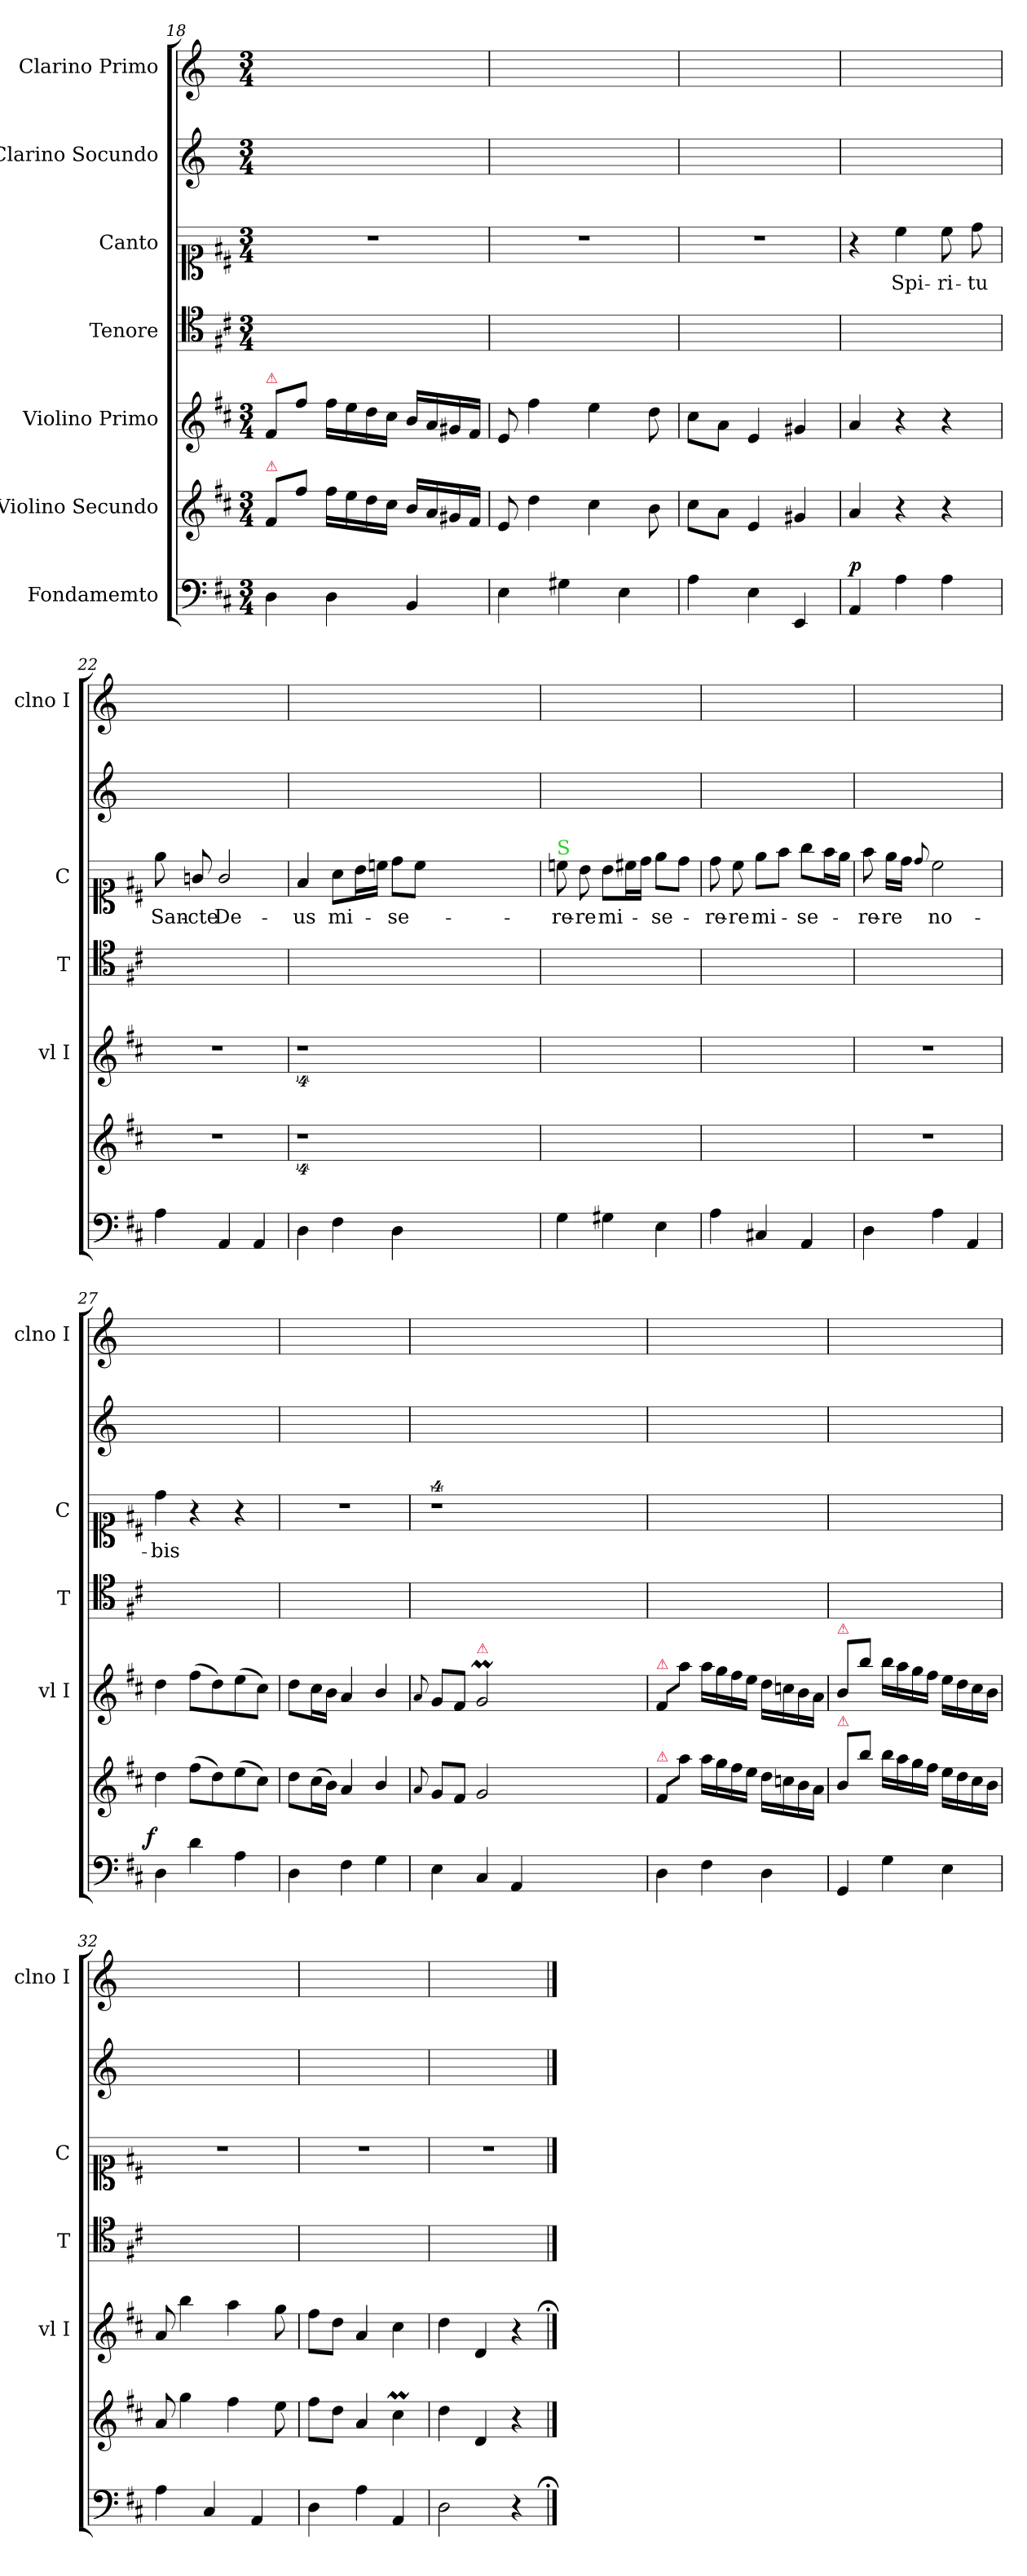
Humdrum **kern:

**kern	**dynam	**kern	**kern	**kern	**kern	**text	**kern	**kern
*part7	*part7	*part6	*part5	*part4	*part3	*part3	*part2	*part1
*staff7	*staff7	*staff6	*staff5	*staff4	*staff3	*staff3	*staff2	*staff1
*I"Fondamemto	*	*I"Violino Secundo	*I"Violino Primo	*I"Tenore	*I"Canto	*	*I"Clarino Socundo	*I"Clarino Primo
*	*	*	*I'vl I	*I'T	*I'C	*	*	*I'clno I
*clefF4	*	*clefG2	*clefG2	*clefC4	*clefC1	*	*clefG2	*clefG2
*	*	*	*	*	*	*	*ITrd-1c-2	*ITrd-1c-2
*k[f#c#]	*	*k[f#c#]	*k[f#c#]	*k[f#c#]	*k[f#c#]	*	*k[f#c#]	*k[f#c#]
*D:	*	*D:	*D:	*D:	*D:	*	*D:	*D:
*M3/4	*	*M3/4	*M3/4	*M3/4	*M3/4	*	*M3/4	*M3/4
=18	=18	=18	=18	=18	=18	=18	=18	=18
!	!	!	!LO:TX:a:color=crimson:t=⚠	!	!	!	!	!
!	!	!LO:TX:a:color=crimson:t=⚠	!	!	!	!	!	!
4D\	.	8f#/L	8f#/L	2.ryy	2.r	.	2.ryy	2.ryy
.	.	8ff#\J	8ff#\J	.	.	.	.	.
4D\	.	16ff#\LL	16ff#\LL	.	.	.	.	.
.	.	16ee\	16ee\	.	.	.	.	.
.	.	16dd\	16dd\	.	.	.	.	.
.	.	16cc#\JJ	16cc#\JJ	.	.	.	.	.
4BB/	.	16b/LL	16b/LL	.	.	.	.	.
.	.	16a/	16a/	.	.	.	.	.
.	.	16g#X/	16g#X/	.	.	.	.	.
.	.	16f#/JJ	16f#/JJ	.	.	.	.	.
=19	=19	=19	=19	=19	=19	=19	=19	=19
4E\	.	8e/	8e/	2.ryy	2.r	.	2.ryy	2.ryy
.	.	4dd\	4ff#\	.	.	.	.	.
4G#X\	.	.	.	.	.	.	.	.
.	.	4cc#\	4ee\	.	.	.	.	.
4E\	.	.	.	.	.	.	.	.
.	.	8b\	8dd\	.	.	.	.	.
=20	=20	=20	=20	=20	=20	=20	=20	=20
4A\	.	8cc#\L	8cc#\L	2.ryy	2.r	.	2.ryy	2.ryy
.	.	8a\J	8a\J	.	.	.	.	.
4E\	.	4e/	4e/	.	.	.	.	.
4EE/	.	4g#X/	4g#X/	.	.	.	.	.
=21	=21	=21	=21	=21	=21	=21	=21	=21
!	!LO:DY:a	!	!	!	!	!	!	!
4AA/	p	4a/	4a/	2.ryy	4r	.	2.ryy	2.ryy
4A\	.	4r	4r	.	4cc#\	Spi-	.	.
4A\	.	4r	4r	.	8cc#\	-ri-	.	.
.	.	.	.	.	8dd\	-tu	.	.
=22	=22	=22	=22	=22	=22	=22	=22	=22
4A\	.	2.r	2.r	2.ryy	8ee\	San-	2.ryy	2.ryy
.	.	.	.	.	8gn/	-cte	.	.
4AA/	.	.	.	.	2g/	De-	.	.
4AA/	.	.	.	.	.	.	.	.
=23	=23	=23	=23	=23	=23	=23	=23	=23
4D\	.	4%9r	4%9r	2.ryy	4f#/	-us	2.ryy	2.ryy
4F#\	.	.	.	.	8a\L	mi-	.	.
.	.	.	.	.	16b\L	.	.	.
.	.	.	.	.	16ccn\JJ	.	.	.
4D\	.	.	.	.	8dd\L	-se-	.	.
.	.	.	.	.	8cc\J	.	.	.
1.ryy	.	.	.	1.ryy	1.ryy	.	1.ryy	1.ryy
=24	=24	=24	=24	=24	=24	=24	=24	=24
!	!	!	!	!	!LO:TX:a:color=limegreen:t=S	!	!	!
4G\	.	2.ryy	2.ryy	2.ryy	8ccn	-re-	2.ryy	2.ryy
.	.	.	.	.	8b\	-re	.	.
4G#X\	.	.	.	.	8b\L	mi-	.	.
.	.	.	.	.	16cc#X\L	.	.	.
.	.	.	.	.	16dd\JJ	.	.	.
4E\	.	.	.	.	8ee\L	-se-	.	.
.	.	.	.	.	8dd\J	.	.	.
=25	=25	=25	=25	=25	=25	=25	=25	=25
4A\	.	2.ryy	2.ryy	2.ryy	8dd\	-re-	2.ryy	2.ryy
.	.	.	.	.	8cc#\	-re	.	.
4C#X/	.	.	.	.	8ee\L	mi-	.	.
.	.	.	.	.	8ff#\J	.	.	.
4AA/	.	.	.	.	8gg\L	-se-	.	.
.	.	.	.	.	16ff#\L	.	.	.
.	.	.	.	.	16ee\JJ	.	.	.
=26	=26	=26	=26	=26	=26	=26	=26	=26
4D\	.	2.r	2.r	2.ryy	8ff#\	-re-	2.ryy	2.ryy
.	.	.	.	.	16ee\LL	-re	.	.
.	.	.	.	.	16dd\JJ	.	.	.
.	.	.	.	.	8qqdd/	.	.	.
4A\	.	.	.	.	2cc#\	no-	.	.
4AA/	.	.	.	.	.	.	.	.
=27	=27	=27	=27	=27	=27	=27	=27	=27
!	!LO:DY:a:rj	!	!	!	!	!	!	!
4D\	f	4dd\	4dd\	2.ryy	4dd\	-bis	2.ryy	2.ryy
4d\	.	(8ff#\L	(8ff#\L	.	4r	.	.	.
.	.	8dd\)	8dd\)	.	.	.	.	.
4A\	.	(8ee\	(8ee\	.	4r	.	.	.
.	.	8cc#\J)	8cc#\J)	.	.	.	.	.
=28	=28	=28	=28	=28	=28	=28	=28	=28
4D\	.	8dd\L	8dd\L	2.ryy	2.r	.	2.ryy	2.ryy
.	.	(16cc#\L	16cc#\L	.	.	.	.	.
.	.	16b\JJ)	16b\JJ	.	.	.	.	.
4F#\	.	4a/	4a/	.	.	.	.	.
4G\	.	4b/	4b/	.	.	.	.	.
=29	=29	=29	=29	=29	=29	=29	=29	=29
.	.	8qqa/	8qqa/	.	.	.	.	.
4E\	.	8g/L	8g/L	2.ryy	4%9r	.	2.ryy	2.ryy
.	.	8f#/J	8f#/J	.	.	.	.	.
!	!	!	!LO:TX:a:color=crimson:t=⚠	!	!	!	!	!
4C#/	.	2g/	2gM/	.	.	.	.	.
4AA/	.	.	.	.	.	.	.	.
1.ryy	.	1.ryy	1.ryy	1.ryy	.	.	1.ryy	1.ryy
=30	=30	=30	=30	=30	=30	=30	=30	=30
!	!	!	!LO:TX:a:color=crimson:t=⚠	!	!	!	!	!
!	!	!LO:TX:a:color=crimson:t=⚠	!	!	!	!	!	!
4D\	.	8f#/L	8f#/L	2.ryy	2.ryy	.	2.ryy	2.ryy
.	.	8aa\J	8aa\J	.	.	.	.	.
4F#\	.	16aa\LL	16aa\LL	.	.	.	.	.
.	.	16gg\	16gg\	.	.	.	.	.
.	.	16ff#\	16ff#\	.	.	.	.	.
.	.	16ee\JJ	16ee\JJ	.	.	.	.	.
4D\	.	16dd\LL	16dd\LL	.	.	.	.	.
.	.	16ccn\	16ccn\	.	.	.	.	.
.	.	16b\	16b\	.	.	.	.	.
.	.	16a\JJ	16a\JJ	.	.	.	.	.
=31	=31	=31	=31	=31	=31	=31	=31	=31
!	!	!	!LO:TX:a:color=crimson:t=⚠	!	!	!	!	!
!	!	!LO:TX:a:color=crimson:t=⚠	!	!	!	!	!	!
4GG/	.	8b/L	8b/L	2.ryy	2.ryy	.	2.ryy	2.ryy
.	.	8bb\J	8bb\J	.	.	.	.	.
4G\	.	16bb\LL	16bb\LL	.	.	.	.	.
.	.	16aa\	16aa\	.	.	.	.	.
.	.	16gg\	16gg\	.	.	.	.	.
.	.	16ff#\JJ	16ff#\JJ	.	.	.	.	.
4E\	.	16ee\LL	16ee\LL	.	.	.	.	.
.	.	16dd\	16dd\	.	.	.	.	.
.	.	16cc#\	16cc#\	.	.	.	.	.
.	.	16b\JJ	16b\JJ	.	.	.	.	.
=32	=32	=32	=32	=32	=32	=32	=32	=32
4A\	.	8a/	8a/	2.ryy	2.r	.	2.ryy	2.ryy
.	.	4gg\	4bb\	.	.	.	.	.
4C#/	.	.	.	.	.	.	.	.
.	.	4ff#\	4aa\	.	.	.	.	.
4AA/	.	.	.	.	.	.	.	.
.	.	8ee\	8gg\	.	.	.	.	.
=33	=33	=33	=33	=33	=33	=33	=33	=33
4D\	.	8ff#\L	8ff#\L	2.ryy	2.r	.	2.ryy	2.ryy
.	.	8dd\J	8dd\J	.	.	.	.	.
4A\	.	4a/	4a/	.	.	.	.	.
4AA/	.	4cc#m\	4cc#\	.	.	.	.	.
=34	=34	=34	=34	=34	=34	=34	=34	=34
2D\	.	4dd\	4dd\	2.ryy	2.r	.	2.ryy	2.ryy
.	.	4d/	4d/	.	.	.	.	.
4r	.	4r	4r	.	.	.	.	.
==;	==	==	==;	==	==	==	==	==
*-	*-	*-	*-	*-	*-	*-	*-	*-
